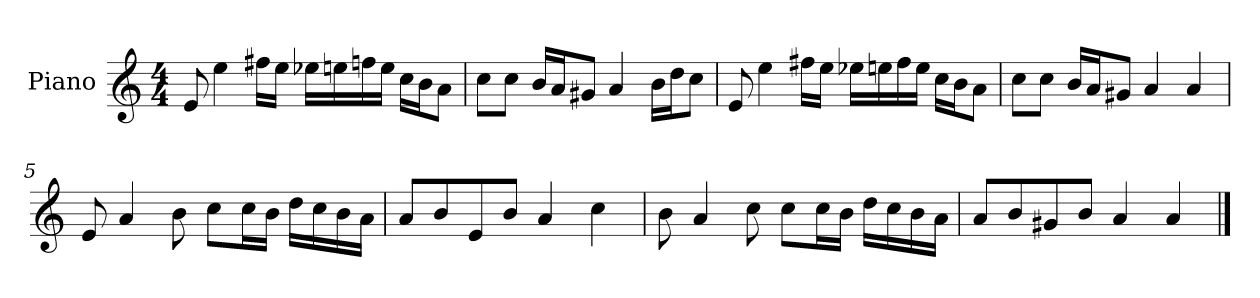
**kern
*part1
*staff1
*I"Piano
*I'P-no
*clefG2
*k[]
*M4/4
*MM90
=1
8e/
4ee\
16ff#X\LL
16ee\JJ
16ee-X\LL
16een\
16ffn\
16ee\JJ
16cc\LL
16b\J
8a\J
=2
8cc\L
8cc\J
16b/LL
16a/J
8g#X/J
4a/
16b\LL
16dd\J
8cc\J
=3
8e/
4ee\
16ff#X\LL
16ee\JJ
16ee-X\LL
16een\
16ff#\
16ee\JJ
16cc\LL
16b\J
8a\J
!!LO:LB:g=z
=4
8cc\L
8cc\J
16b/LL
16a/J
8g#X/J
4a/
4a/
=5
8e/
4a/
8b\
8cc\L
16cc\L
16b\JJ
16dd\LL
16cc\
16b\
16a\JJ
=6
8a/L
8b/
8e/
8b/J
4a/
4cc\
=7
8b\
4a/
8cc\
8cc\L
16cc\L
16b\JJ
16dd\LL
16cc\
16b\
16a\JJ
=8
8a/L
8b/
8g#X/
8b/J
4a/
4a/
==
*-
